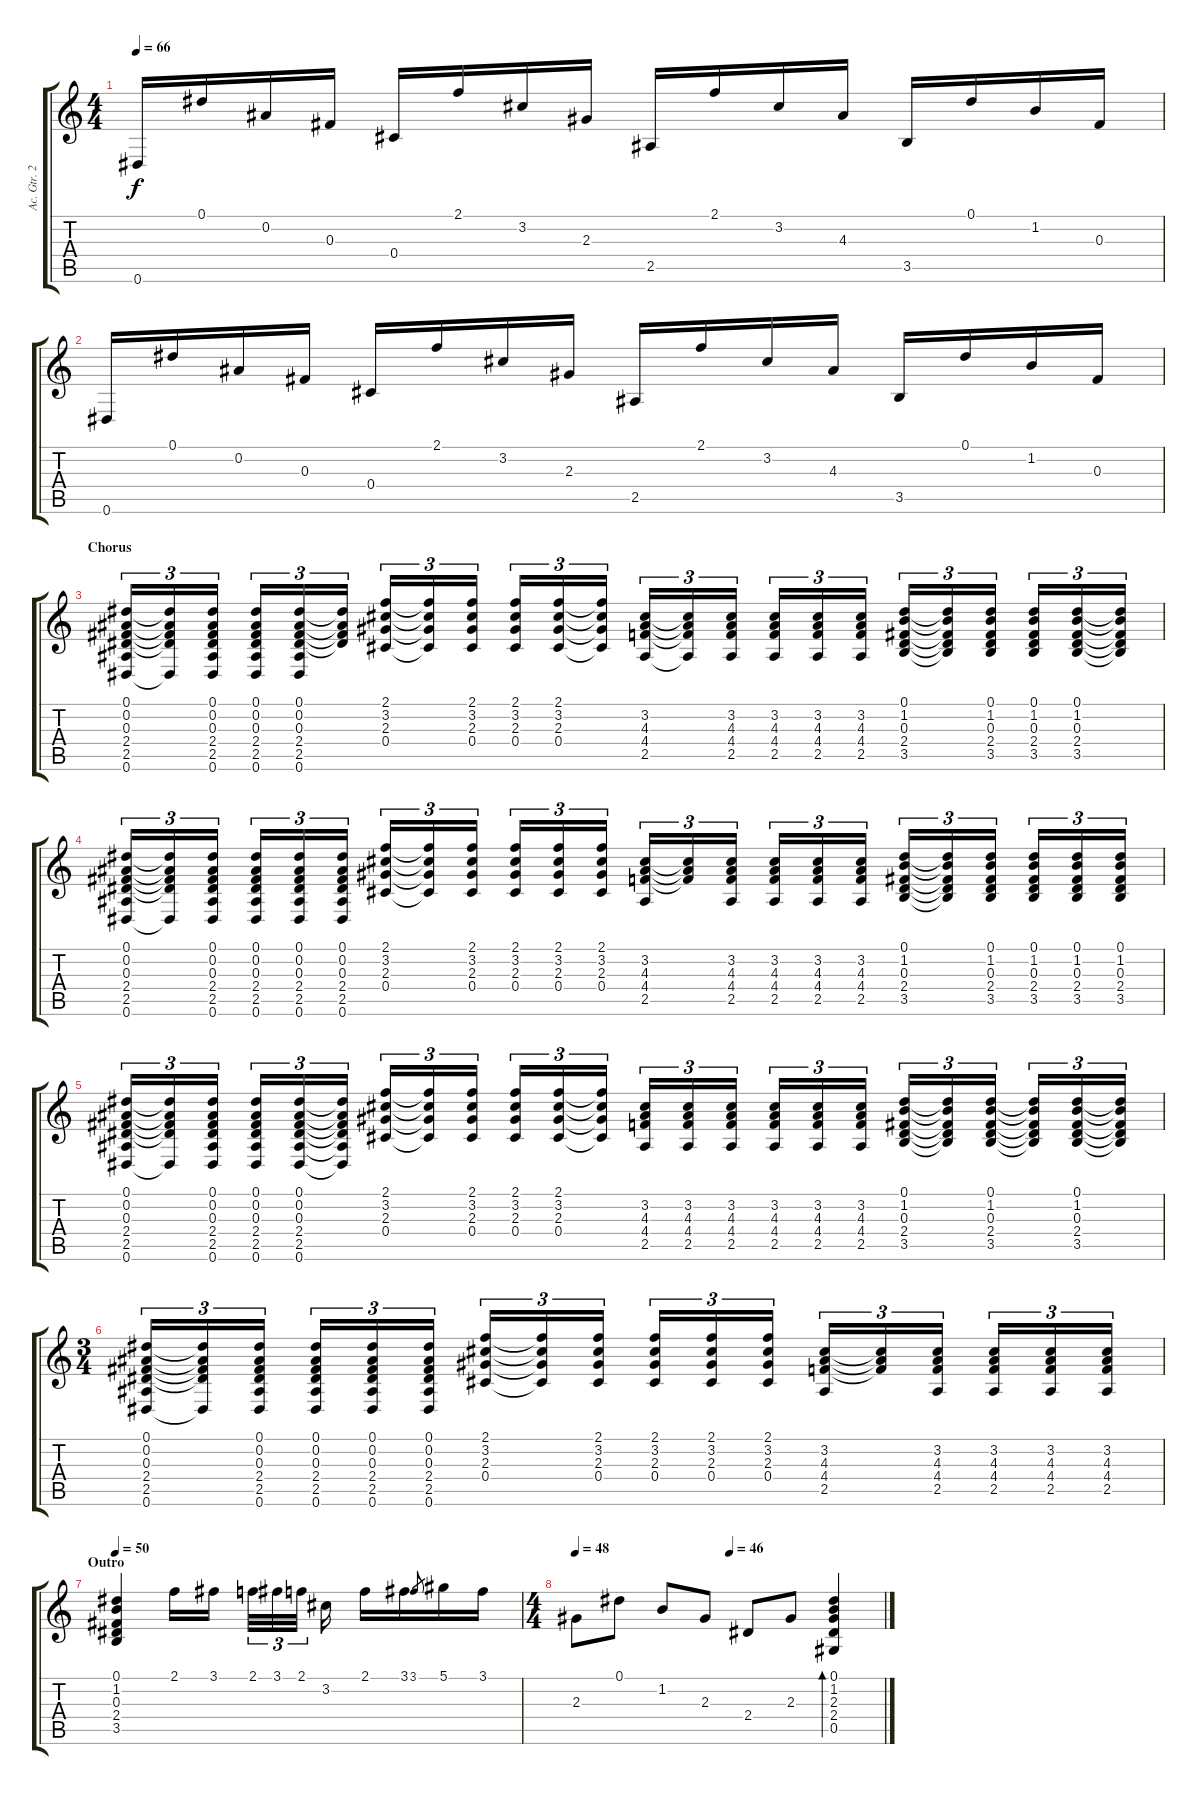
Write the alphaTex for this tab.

\track ("Ac. Gtr. 2" "Ac. Gtr. 2") {instrument acousticguitarsteel}
\staff {score tabs}
\tuning (Eb4 Bb3 Gb3 Db3 Ab2 Eb2) {hide}
\ts (4 4)
\tempo 66
\clef g2
\ks c
0.6.16{dy f} 0.1.16 0.2.16 0.3.16 0.4.16 2.1.16 3.2.16 2.3.16 2.5.16 2.1.16 3.2.16 4.3.16 3.5.16 0.1.16 1.2.16 0.3.16 |
0.6.16 0.1.16 0.2.16 0.3.16 0.4.16 2.1.16 3.2.16 2.3.16 2.5.16 2.1.16 3.2.16 4.3.16 3.5.16 0.1.16 1.2.16 0.3.16 |
\section ("" "Chorus")
(0.1 0.2 0.3 2.4 2.5 0.6).16{tu (3 2)} (0.1{t} 0.2{t} 0.3{t} 2.4{t} 0.6{t}).16{tu (3 2)} (0.1 0.2 0.3 2.4 2.5 0.6).16{tu (3 2)} (0.1 0.2 0.3 2.4 2.5 0.6).16{tu (3 2)} (0.1 0.2 0.3 2.4 2.5 0.6).16{tu (3 2)} (0.1{t} 0.2{t} 0.3{t} 2.4{t}).16{tu (3 2)} (2.1 3.2 2.3 0.4).16{tu (3 2)} (2.1{t} 3.2{t} 2.3{t} 0.4{t}).16{tu (3 2)} (2.1 3.2 2.3 0.4).16{tu (3 2)} (2.1 3.2 2.3 0.4).16{tu (3 2)} (2.1 3.2 2.3 0.4).16{tu (3 2)} (2.1{t} 3.2{t} 2.3{t} 0.4{t}).16{tu (3 2)} (3.2 4.3 4.4 2.5).16{tu (3 2)} (3.2{t} 4.3{t} 4.4{t} 2.5{t}).16{tu (3 2)} (3.2 4.3 4.4 2.5).16{tu (3 2)} (3.2 4.3 4.4 2.5).16{tu (3 2)} (3.2 4.3 4.4 2.5).16{tu (3 2)} (3.2 4.3 4.4 2.5).16{tu (3 2)} (0.1 1.2 0.3 2.4 3.5).16{tu (3 2)} (0.1{t} 1.2{t} 0.3{t} 2.4{t} 3.5{t}).16{tu (3 2)} (0.1 1.2 0.3 2.4 3.5).16{tu (3 2)} (0.1 1.2 0.3 2.4 3.5).16{tu (3 2)} (0.1 1.2 0.3 2.4 3.5).16{tu (3 2)} (0.1{t} 1.2{t} 0.3{t} 2.4{t} 3.5{t}).16{tu (3 2)} |
(0.1 0.2 0.3 2.4 2.5 0.6).16{tu (3 2)} (0.1{t} 0.2{t} 0.3{t} 2.4{t} 0.6{t}).16{tu (3 2)} (0.1 0.2 0.3 2.4 2.5 0.6).16{tu (3 2)} (0.1 0.2 0.3 2.4 2.5 0.6).16{tu (3 2)} (0.1 0.2 0.3 2.4 2.5 0.6).16{tu (3 2)} (0.1 0.2 0.3 2.4 2.5 0.6).16{tu (3 2)} (2.1 3.2 2.3 0.4).16{tu (3 2)} (2.1{t} 3.2{t} 2.3{t} 0.4{t}).16{tu (3 2)} (2.1 3.2 2.3 0.4).16{tu (3 2)} (2.1 3.2 2.3 0.4).16{tu (3 2)} (2.1 3.2 2.3 0.4).16{tu (3 2)} (2.1 3.2 2.3 0.4).16{tu (3 2)} (3.2 4.3 4.4 2.5).16{tu (3 2)} (3.2{t} 4.3{t} 4.4{t}).16{tu (3 2)} (3.2 4.3 4.4 2.5).16{tu (3 2)} (3.2 4.3 4.4 2.5).16{tu (3 2)} (3.2 4.3 4.4 2.5).16{tu (3 2)} (3.2 4.3 4.4 2.5).16{tu (3 2)} (0.1 1.2 0.3 2.4 3.5).16{tu (3 2)} (0.1{t} 1.2{t} 0.3{t} 2.4{t} 3.5{t}).16{tu (3 2)} (0.1 1.2 0.3 2.4 3.5).16{tu (3 2)} (0.1 1.2 0.3 2.4 3.5).16{tu (3 2)} (0.1 1.2 0.3 2.4 3.5).16{tu (3 2)} (0.1 1.2 0.3 2.4 3.5).16{tu (3 2)} |
(0.1 0.2 0.3 2.4 2.5 0.6).16{tu (3 2)} (0.1{t} 0.2{t} 0.3{t} 2.4{t} 0.6{t}).16{tu (3 2)} (0.1 0.2 0.3 2.4 2.5 0.6).16{tu (3 2)} (0.1 0.2 0.3 2.4 2.5 0.6).16{tu (3 2)} (0.1 0.2 0.3 2.4 2.5 0.6).16{tu (3 2)} (0.1{t} 0.2{t} 0.3{t} 2.4{t} 2.5{t} 0.6{t}).16{tu (3 2)} (2.1 3.2 2.3 0.4).16{tu (3 2)} (2.1{t} 3.2{t} 2.3{t} 0.4{t}).16{tu (3 2)} (2.1 3.2 2.3 0.4).16{tu (3 2)} (2.1 3.2 2.3 0.4).16{tu (3 2)} (2.1 3.2 2.3 0.4).16{tu (3 2)} (2.1{t} 3.2{t} 2.3{t} 0.4{t}).16{tu (3 2)} (3.2 4.3 4.4 2.5).16{tu (3 2)} (3.2 4.3 4.4 2.5).16{tu (3 2)} (3.2 4.3 4.4 2.5).16{tu (3 2)} (3.2 4.3 4.4 2.5).16{tu (3 2)} (3.2 4.3 4.4 2.5).16{tu (3 2)} (3.2 4.3 4.4 2.5).16{tu (3 2)} (0.1 1.2 0.3 2.4 3.5).16{tu (3 2)} (0.1{t} 1.2{t} 0.3{t} 2.4{t} 3.5{t}).16{tu (3 2)} (0.1 1.2 0.3 2.4 3.5).16{tu (3 2)} (0.1{t} 1.2{t} 0.3{t} 2.4{t} 3.5{t}).16{tu (3 2)} (0.1 1.2 0.3 2.4 3.5).16{tu (3 2)} (0.1{t} 1.2{t} 0.3{t} 2.4{t} 3.5{t}).16{tu (3 2)} |
\ts (3 4)
(0.1 0.2 0.3 2.4 2.5 0.6).16{tu (3 2)} (0.1{t} 0.2{t} 0.3{t} 2.4{t} 0.6{t}).16{tu (3 2)} (0.1 0.2 0.3 2.4 2.5 0.6).16{tu (3 2)} (0.1 0.2 0.3 2.4 2.5 0.6).16{tu (3 2)} (0.1 0.2 0.3 2.4 2.5 0.6).16{tu (3 2)} (0.1 0.2 0.3 2.4 2.5 0.6).16{tu (3 2)} (2.1 3.2 2.3 0.4).16{tu (3 2)} (2.1{t} 3.2{t} 2.3{t} 0.4{t}).16{tu (3 2)} (2.1 3.2 2.3 0.4).16{tu (3 2)} (2.1 3.2 2.3 0.4).16{tu (3 2)} (2.1 3.2 2.3 0.4).16{tu (3 2)} (2.1 3.2 2.3 0.4).16{tu (3 2)} (3.2 4.3 4.4 2.5).16{tu (3 2)} (3.2{t} 4.3{t} 4.4{t}).16{tu (3 2)} (3.2 4.3 4.4 2.5).16{tu (3 2)} (3.2 4.3 4.4 2.5).16{tu (3 2)} (3.2 4.3 4.4 2.5).16{tu (3 2)} (3.2 4.3 4.4 2.5).16{tu (3 2)} |
\section ("" "Outro")
\tempo 50
(0.1 1.2 0.3 2.4 3.5).4 2.1.16 3.1.16 2.1.32{tu (3 2)} 3.1.32{tu (3 2)} 2.1.32{tu (3 2)} 3.2.16 2.1.16 3.1.16 3.1.8{gr} 5.1.16 3.1.16 |
\ts (4 4)
\tempo 48
\tempo (46 0.5)
2.3.8 0.1.8 1.2.8 2.3.8 2.4.8 2.3.8 (0.1 1.2 2.3 2.4 0.5).4{bd 60}
